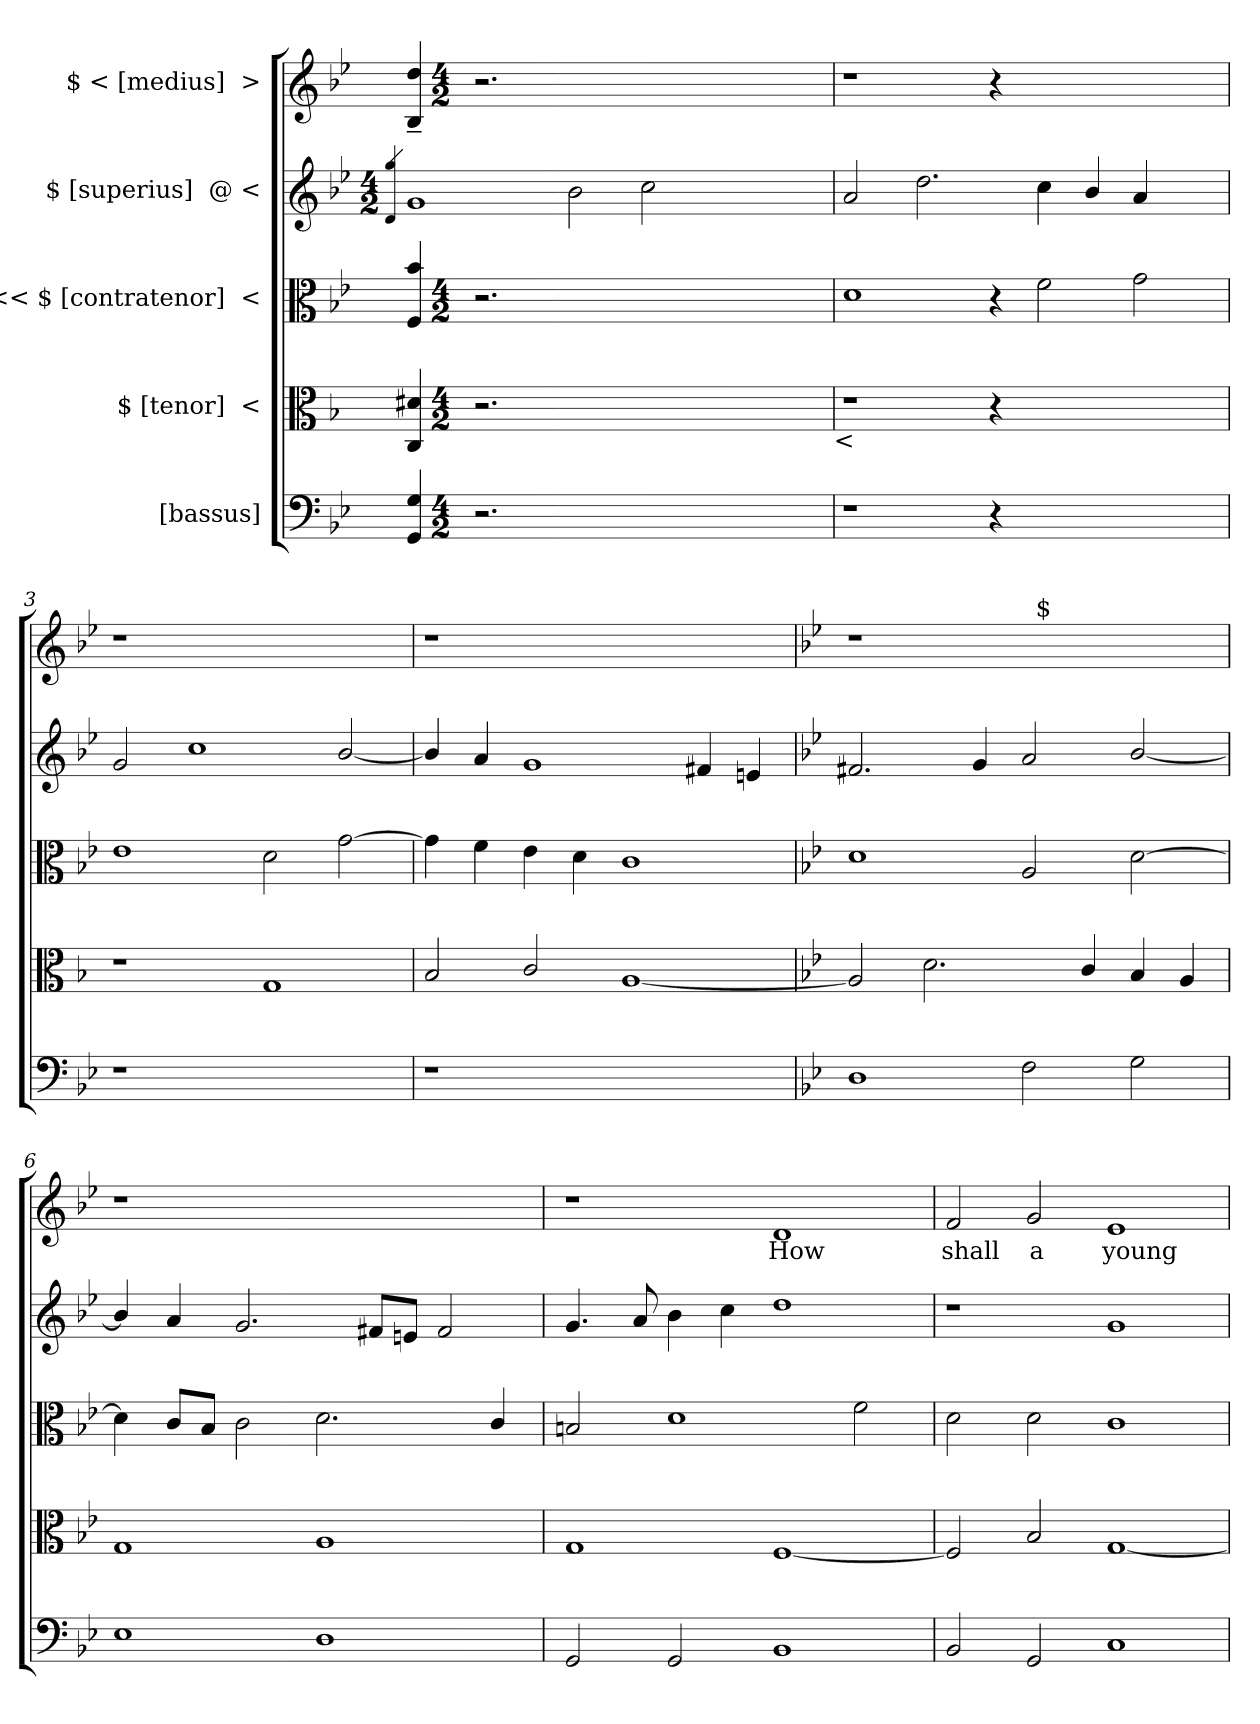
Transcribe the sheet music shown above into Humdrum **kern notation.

**kern	**kern	**kern	**kern	**kern	**text
*part5	*part4	*part3	*part2	*part1	*part1
*staff5	*staff4	*staff3	*staff2	*staff1	*staff1
*I"[bassus]	*I"$  [tenor]  <	*I"> << $  [contratenor]  <	*I"$  [superius]  @ <	*I"$  <  [medius]  >	*
!!LO:PB:g=z
*stria5	*stria5	*stria5	*stria5	*stria5	*
*clefF4	*clefC3	*clefC3	*clefG2	*clefG2	*
*	*ITrd-3c-5	*	*	*	*
*k[b-e-]	*k[b-e-]	*k[b-e-]	*k[b-e-]	*k[b-e-]	*
*B-:	*B-:	*B-:	*B-:	*B-:	*
*	*	*	*M4/2	*	*
=1	=1	=1	=1	=1	=1
.	.	.	4qgg/ 4qd/	.	.
4G/ 4GG/	4g#X/ 4F/	4b-/ 4F/	1g	4dd/~> 4B-/~>	.
*M4/2	*M4/2	*M4/2	*	*M4/2	*
2.r	2.r	2.r	.	2.r	.
1ryy	1ryy	1ryy	2b-\	1ryy	.
.	.	.	2cc\	.	.
!	!LO:TX:b:t=<	!	!	!	!
=2	=2	=2	=2	=2	=2
!LO:N:vis=1	!LO:N:vis=1	!	!	!LO:N:vis=1	!
1r	1r	1d	2a/	1r	.
.	.	.	2.dd\	.	.
4r	4r	4r	.	4r	.
1ryy	1ryy	2f\	4cc\	1ryy	.
.	.	.	4b-/	.	.
.	.	2g\	4a/	.	.
.	.	.	4ryy	.	.
=3	=3	=3	=3	=3	=3
!LO:N:vis=1	!	!	!	!LO:N:vis=1	!
1r	1r	1e-	2g/	1r	.
.	.	.	1cc	.	.
1ryy	1c	2d\	.	1ryy	.
.	.	[>2g\	[<2b-/	.	.
=4	=4	=4	=4	=4	=4
!LO:N:vis=1	!	!	!	!LO:N:vis=1	!
1r	2e-/	4g\]	4b-/]	1r	.
.	.	4f\	4a/	.	.
.	2f/	4e-\	1g	.	.
.	.	4d\	.	.	.
1ryy	[>1d	1c	.	1ryy	.
.	.	.	4f#X/	.	.
.	.	.	4en/	.	.
!!LO:LB:g=z
=5	=5	=5	=5	=5	=5
*	*k[b-e-a-]	*	*	*	*
*	*E-:	*	*	*	*
!	!	!	!	!LO:N:vis=1	!
1D	2d/]	1d	2.f#X/	1r	.
.	2.g\	.	.	.	.
.	.	.	4g/	.	.
2F\	.	2A/	2a/	32ryy	.
!	!	!	!	!LO:TX:a:t=$	!
.	.	.	.	32%31ryy	.
.	4f/	.	.	.	.
2G\	4e-/	[>2d\	[<2b-/	.	.
.	4d/	.	.	.	.
=6	=6	=6	=6	=6	=6
!	!	!	!	!LO:N:vis=1	!
1E-	1c	4d\]	4b-/]	1r	.
.	.	8c/L	4a/	.	.
.	.	8B-/J	.	.	.
.	.	2c\	2.g/	.	.
1D	1d	2.d\	.	1ryy	.
.	.	.	8f#X/L	.	.
.	.	.	8en/J	.	.
.	.	.	2f#/	.	.
.	.	4c/	.	.	.
=7	=7	=7	=7	=7	=7
2GG/	1c	2Bn/	4.g/	1r	.
.	.	.	8a/	.	.
2GG/	.	1d	4b-\	.	.
.	.	.	4cc\	.	.
!	!	!	!	!	!LO:LY:b:cj
1BB-	[<1B-	.	1dd	1d	How
.	.	2f\	.	.	.
=8	=8	=8	=8	=8	=8
!	!	!	!	!	!LO:LY:b:cj
2BB-/	2B-/]	2d\	1r	2f/	shall
!	!	!	!	!	!LO:LY:b:cj
2GG/	2e-/	2d\	.	2g/	a
!	!	!	!	!	!LO:LY:b:cj
1C	[<1c	1c	1g	1e-	young
=	=	=	=	=	=
*-	*-	*-	*-	*-	*-
